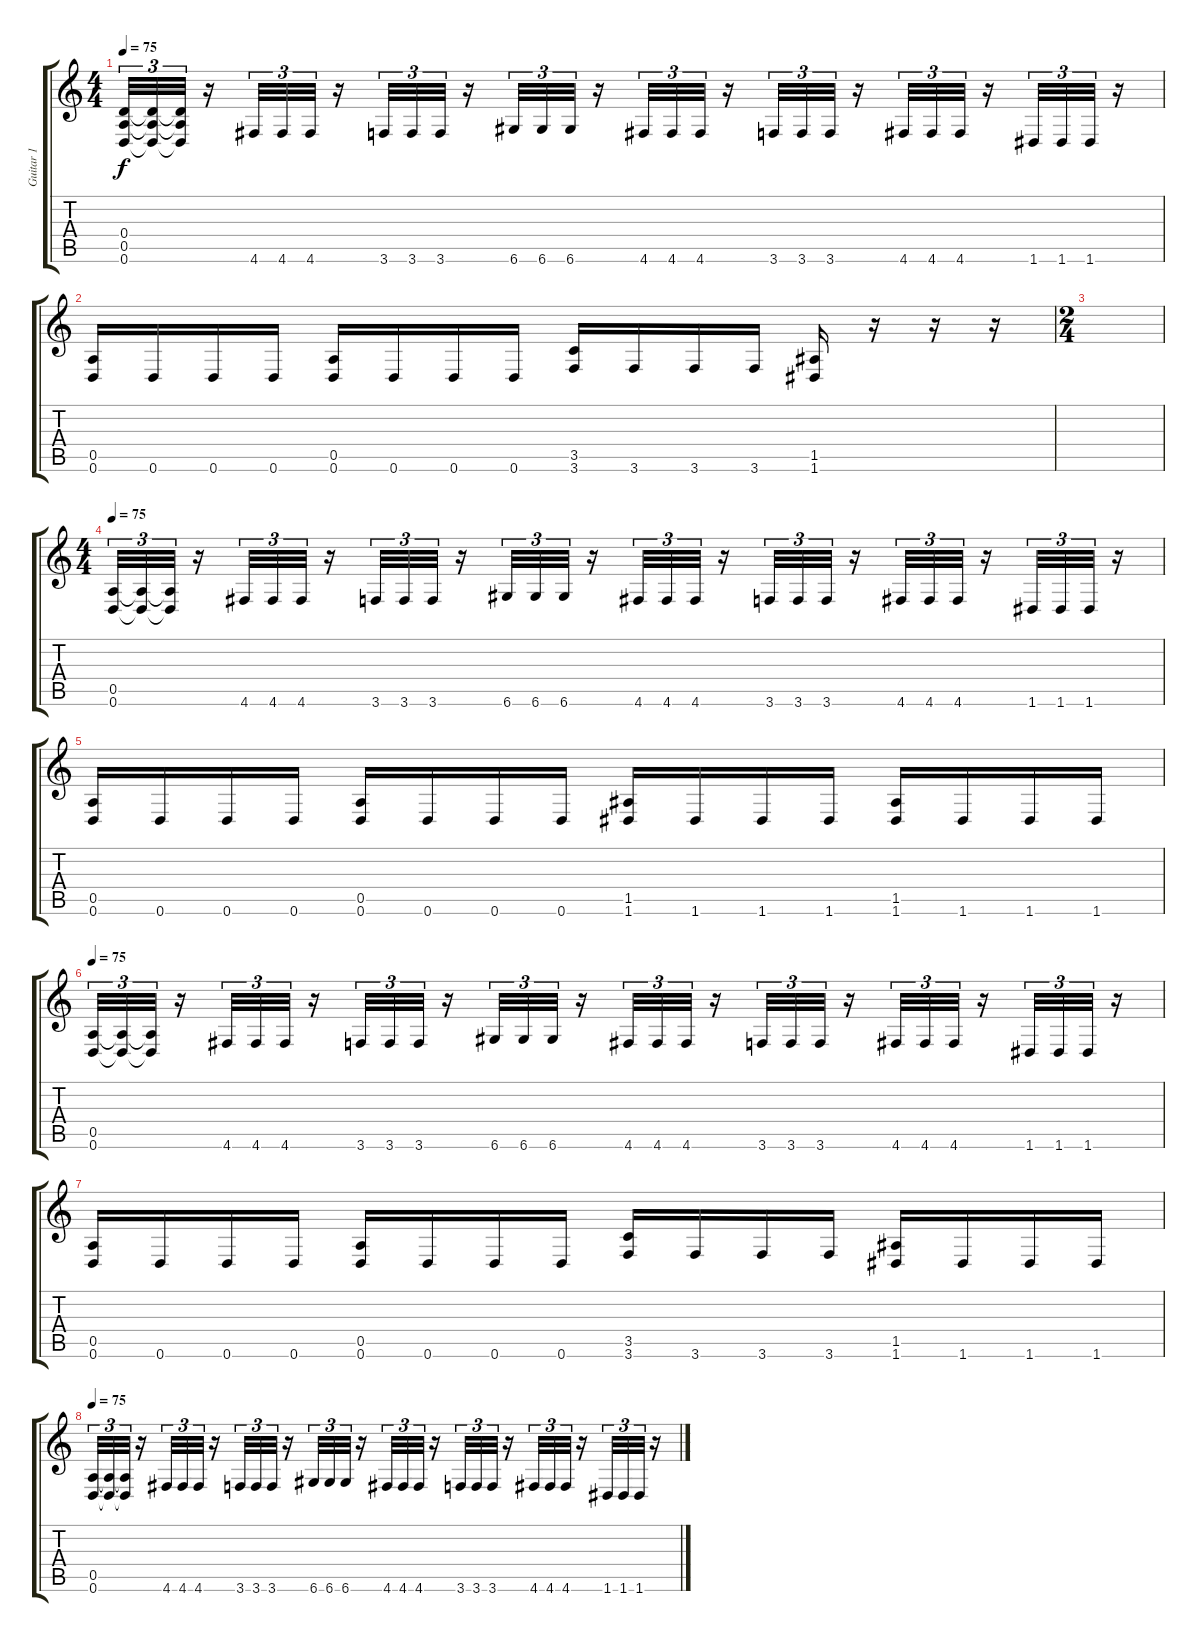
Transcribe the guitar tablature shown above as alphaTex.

\track ("Guitar 1" "Guitar 1") {instrument distortionguitar}
\staff {score tabs}
\tuning (E4 B3 G3 D3 A2 D2) {hide}
\ts (4 4)
\tempo 75
\clef g2
\ks c
(0.4 0.5 0.6).32{tu (3 2) dy f} (0.4{t} 0.5{t} 0.6{t}).32{tu (3 2)} (0.4{t} 0.5{t} 0.6{t}).32{tu (3 2)} r.16 4.6.32{tu (3 2)} 4.6.32{tu (3 2)} 4.6.32{tu (3 2)} r.16 3.6.32{tu (3 2)} 3.6.32{tu (3 2)} 3.6.32{tu (3 2)} r.16 6.6.32{tu (3 2)} 6.6.32{tu (3 2)} 6.6.32{tu (3 2)} r.16 4.6.32{tu (3 2)} 4.6.32{tu (3 2)} 4.6.32{tu (3 2)} r.16 3.6.32{tu (3 2)} 3.6.32{tu (3 2)} 3.6.32{tu (3 2)} r.16 4.6.32{tu (3 2)} 4.6.32{tu (3 2)} 4.6.32{tu (3 2)} r.16 1.6.32{tu (3 2)} 1.6.32{tu (3 2)} 1.6.32{tu (3 2)} r.16 |
(0.5 0.6).16 0.6.16 0.6.16 0.6.16 (0.5 0.6).16 0.6.16 0.6.16 0.6.16 (3.5 3.6).16 3.6.16 3.6.16 3.6.16 (1.5 1.6).16 r.16 r.16 r.16 |
\ts (2 4)
|
\ts (4 4)
\tempo 75
(0.5 0.6).32{tu (3 2)} (0.5{t} 0.6{t}).32{tu (3 2)} (0.5{t} 0.6{t}).32{tu (3 2)} r.16 4.6.32{tu (3 2)} 4.6.32{tu (3 2)} 4.6.32{tu (3 2)} r.16 3.6.32{tu (3 2)} 3.6.32{tu (3 2)} 3.6.32{tu (3 2)} r.16 6.6.32{tu (3 2)} 6.6.32{tu (3 2)} 6.6.32{tu (3 2)} r.16 4.6.32{tu (3 2)} 4.6.32{tu (3 2)} 4.6.32{tu (3 2)} r.16 3.6.32{tu (3 2)} 3.6.32{tu (3 2)} 3.6.32{tu (3 2)} r.16 4.6.32{tu (3 2)} 4.6.32{tu (3 2)} 4.6.32{tu (3 2)} r.16 1.6.32{tu (3 2)} 1.6.32{tu (3 2)} 1.6.32{tu (3 2)} r.16 |
(0.5 0.6).16 0.6.16 0.6.16 0.6.16 (0.5 0.6).16 0.6.16 0.6.16 0.6.16 (1.5 1.6).16 1.6.16 1.6.16 1.6.16 (1.5 1.6).16 1.6.16 1.6.16 1.6.16 |
\tempo 75
(0.5 0.6).32{tu (3 2)} (0.5{t} 0.6{t}).32{tu (3 2)} (0.5{t} 0.6{t}).32{tu (3 2)} r.16 4.6.32{tu (3 2)} 4.6.32{tu (3 2)} 4.6.32{tu (3 2)} r.16 3.6.32{tu (3 2)} 3.6.32{tu (3 2)} 3.6.32{tu (3 2)} r.16 6.6.32{tu (3 2)} 6.6.32{tu (3 2)} 6.6.32{tu (3 2)} r.16 4.6.32{tu (3 2)} 4.6.32{tu (3 2)} 4.6.32{tu (3 2)} r.16 3.6.32{tu (3 2)} 3.6.32{tu (3 2)} 3.6.32{tu (3 2)} r.16 4.6.32{tu (3 2)} 4.6.32{tu (3 2)} 4.6.32{tu (3 2)} r.16 1.6.32{tu (3 2)} 1.6.32{tu (3 2)} 1.6.32{tu (3 2)} r.16 |
(0.5 0.6).16 0.6.16 0.6.16 0.6.16 (0.5 0.6).16 0.6.16 0.6.16 0.6.16 (3.5 3.6).16 3.6.16 3.6.16 3.6.16 (1.5 1.6).16 1.6.16 1.6.16 1.6.16 |
\tempo 75
(0.5 0.6).32{tu (3 2)} (0.5{t} 0.6{t}).32{tu (3 2)} (0.5{t} 0.6{t}).32{tu (3 2)} r.16 4.6.32{tu (3 2)} 4.6.32{tu (3 2)} 4.6.32{tu (3 2)} r.16 3.6.32{tu (3 2)} 3.6.32{tu (3 2)} 3.6.32{tu (3 2)} r.16 6.6.32{tu (3 2)} 6.6.32{tu (3 2)} 6.6.32{tu (3 2)} r.16 4.6.32{tu (3 2)} 4.6.32{tu (3 2)} 4.6.32{tu (3 2)} r.16 3.6.32{tu (3 2)} 3.6.32{tu (3 2)} 3.6.32{tu (3 2)} r.16 4.6.32{tu (3 2)} 4.6.32{tu (3 2)} 4.6.32{tu (3 2)} r.16 1.6.32{tu (3 2)} 1.6.32{tu (3 2)} 1.6.32{tu (3 2)} r.16
